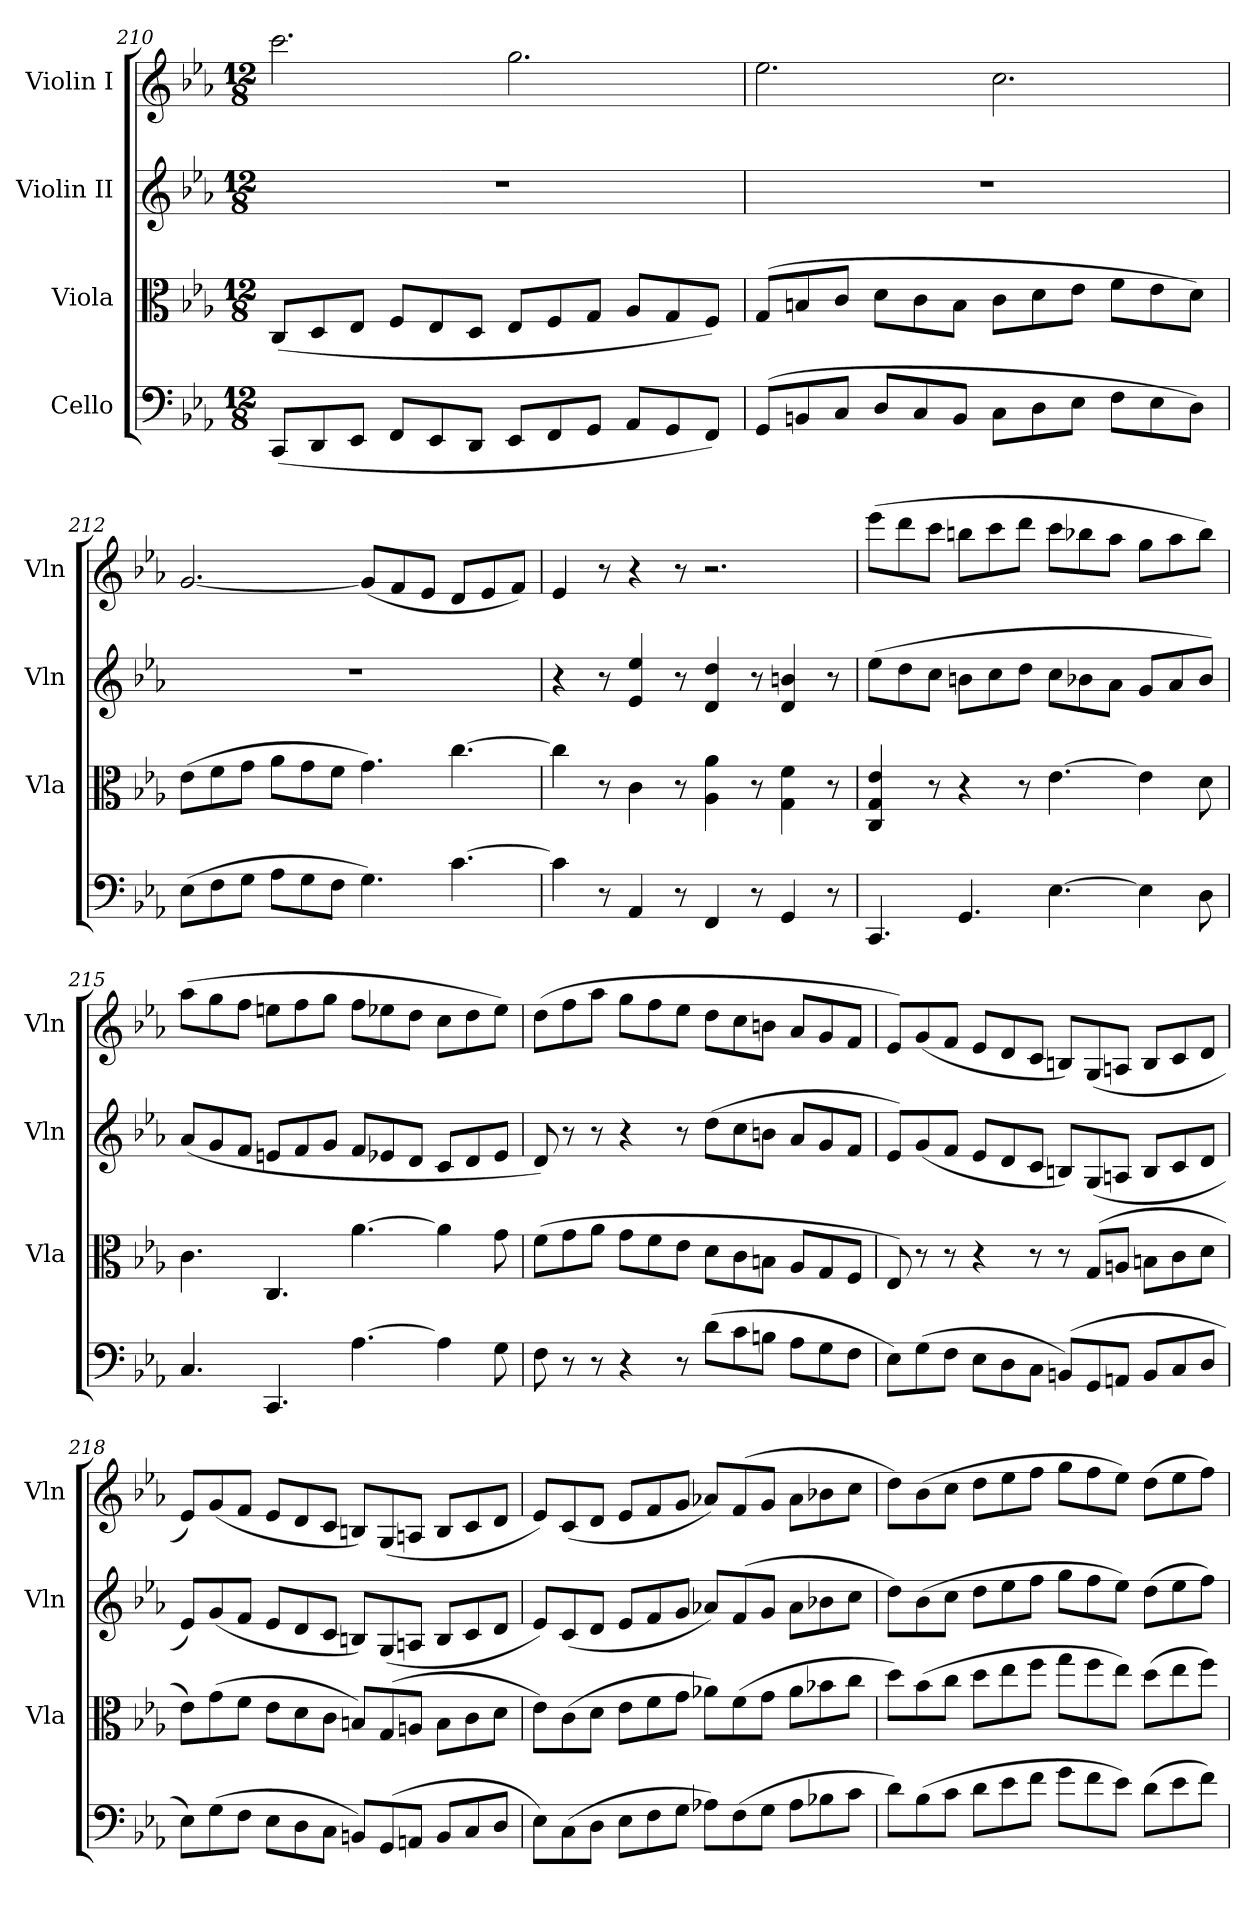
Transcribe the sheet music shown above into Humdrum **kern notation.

**kern	**kern	**kern	**kern
*part4	*part3	*part2	*part1
*staff4	*staff3	*staff2	*staff1
*I"Cello	*I"Viola	*I"Violin II	*I"Violin I
*	*I'Vla	*I'Vln	*I'Vln
*clefF4	*clefC3	*clefG2	*clefG2
*k[b-e-a-]	*k[b-e-a-]	*k[b-e-a-]	*k[b-e-a-]
*M12/8	*M12/8	*M12/8	*M12/8
=210	=210	=210	=210
(<8CC/L	(<8C/L	1.r	2.ccc\
8DD/	8D/	.	.
8EE-/J	8E-/J	.	.
8FF/L	8F/L	.	.
8EE-/	8E-/	.	.
8DD/J	8D/J	.	.
8EE-/L	8E-/L	.	2.gg\
8FF/	8F/	.	.
8GG/J	8G/J	.	.
8AA-/L	8A-/L	.	.
8GG/	8G/	.	.
8FF/J)	8F/J)	.	.
=211	=211	=211	=211
(>8GG/L	(>8G/L	1.r	2.ee-\
8BBn/	8Bn/	.	.
8C/J	8c/J	.	.
8D/L	8d\L	.	.
8C/	8c\	.	.
8BB/J	8B\J	.	.
8C\L	8c\L	.	2.cc\
8D\	8d\	.	.
8E-\J	8e-\J	.	.
8F\L	8f\L	.	.
8E-\	8e-\	.	.
8D\J)	8d\J)	.	.
!!LO:LB:g=z
=212	=212	=212	=212
(>8E-\L	(>8e-\L	1.r	[2.g/
8F\	8f\	.	.
8G\J	8g\J	.	.
8A-\L	8a-\L	.	.
8G\	8g\	.	.
8F\J	8f\J	.	.
4.G\)	4.g\)	.	(<8g/L]
.	.	.	8f/
.	.	.	8e-/J
[4.c\	[4.cc\	.	8d/L
.	.	.	8e-/
.	.	.	8f/J)
=213	=213	=213	=213
4c\]	4cc\]	4r	4e-/
8r	8r	8r	8r
4AA-/	4c\	4e-/ 4ee-/	4r
8r	8r	8r	8r
4FF/	4A-\ 4a-\	4d/ 4dd/	2.r
8r	8r	8r	.
4GG/	4G\ 4f\	4d/ 4bn/	.
8r	8r	8r	.
=214	=214	=214	=214
4.CC/	4C/ 4G/ 4e-/	(>8ee-\L	(>8eee-\L
.	.	8dd\	8ddd\
.	8r	8cc\J	8ccc\J
4.GG/	4r	8bn\L	8bbn\L
.	.	8cc\	8ccc\
.	8r	8dd\J	8ddd\J
[4.E-\	[4.e-\	8cc\L	8ccc\L
.	.	8b-X\	8bb-X\
.	.	8a-\J	8aa-\J
4E-\]	4e-\]	8g/L	8gg\L
.	.	8a-/	8aa-\
8D\	8d\	8b-/J)	8bb-\J)
=215	=215	=215	=215
4.C/	4.c\	(<8a-/L	(>8aa-\L
.	.	8g/	8gg\
.	.	8f/J	8ff\J
4.CC/	4.C/	8en/L	8een\L
.	.	8f/	8ff\
.	.	8g/J	8gg\J
[4.A-\	[4.a-\	8f/L	8ff\L
.	.	8e-X/	8ee-X\
.	.	8d/J	8dd\J
4A-\]	4a-\]	8c/L	8cc\L
.	.	8d/	8dd\
8G\	8g\	8e-/J	8ee-\J)
=216	=216	=216	=216
8F\	(>8f\L	8d/)	(>8dd\L
8r	8g\	8r	8ff\
8r	8a-\J	8r	8aa-\J
4r	8g\L	4r	8gg\L
.	8f\	.	8ff\
8r	8e-\J	8r	8ee-\J
(>8d\L	8d\L	(>8dd\L	8dd\L
8c\	8c\	8cc\	8cc\
8Bn\J	8Bn\J	8bn\J	8bn\J
8A-\L	8A-/L	8a-/L	8a-/L
8G\	8G/	8g/	8g/
8F\J	8F/J	8f/J	8f/J
!!LO:LB:g=z
=217	=217	=217	=217
8E-\L)	8E-/)	8e-/L)	8e-/L)
(>8G\	8r	(<8g/	(<8g/
8F\J	8r	8f/J	8f/J
8E-\L	4r	8e-/L	8e-/L
8D\	.	8d/	8d/
8C\J	8r	8c/J	8c/J
(>8BBn/L)	8r	8Bn/L)	8Bn/L)
8GG/	(>8G/L	(<8G/	(<8G/
8AAn/J	8An/J	8An/J	8An/J
8BB/L	8Bn\L	8B/L	8B/L
8C/	8c\	8c/	8c/
8D/J	8d\J	8d/J	8d/J
=218	=218	=218	=218
8E-\L)	8e-\L)	8e-/L)	8e-/L)
(>8G\	(>8g\	(<8g/	(<8g/
8F\J	8f\J	8f/J	8f/J
8E-\L	8e-\L	8e-/L	8e-/L
8D\	8d\	8d/	8d/
8C\J	8c\J	8c/J	8c/J
8BBn/L)	8Bn/L)	8Bn/L)	8Bn/L)
(>8GG/	(>8G/	(<8G/	(<8G/
8AAn/J	8An/J	8An/J	8An/J
8BB/L	8B\L	8B/L	8B/L
8C/	8c\	8c/	8c/
8D/J	8d\J	8d/J	8d/J
=219	=219	=219	=219
8E-\L)	8e-\L)	8e-/L)	8e-/L)
(>8C\	(>8c\	(<8c/	(<8c/
8D\J	8d\J	8d/J	8d/J
8E-\L	8e-\L	8e-/L	8e-/L
8F\	8f\	8f/	8f/
8G\J	8g\J	8g/J	8g/J
8A-X\L)	8a-X\L)	8a-X/L)	8a-X/L)
(>8F\	(>8f\	(>8f/	(>8f/
8G\J	8g\J	8g/J	8g/J
8A-\L	8a-\L	8a-\L	8a-\L
8B-X\	8b-X\	8b-X\	8b-X\
8c\J	8cc\J	8cc\J	8cc\J
=220	=220	=220	=220
8d\L)	8dd\L)	8dd\L)	8dd\L)
(>8B-\	(>8b-\	(>8b-\	(>8b-\
8c\J	8cc\J	8cc\J	8cc\J
8d\L	8dd\L	8dd\L	8dd\L
8e-\	8ee-\	8ee-\	8ee-\
8f\J	8ff\J	8ff\J	8ff\J
8g\L	8gg\L	8gg\L	8gg\L
8f\	8ff\	8ff\	8ff\
8e-\J)	8ee-\J)	8ee-\J)	8ee-\J)
(>8d\L	(>8dd\L	(>8dd\L	(>8dd\L
8e-\	8ee-\	8ee-\	8ee-\
8f\J)	8ff\J)	8ff\J)	8ff\J)
=	=	=	=
*-	*-	*-	*-
